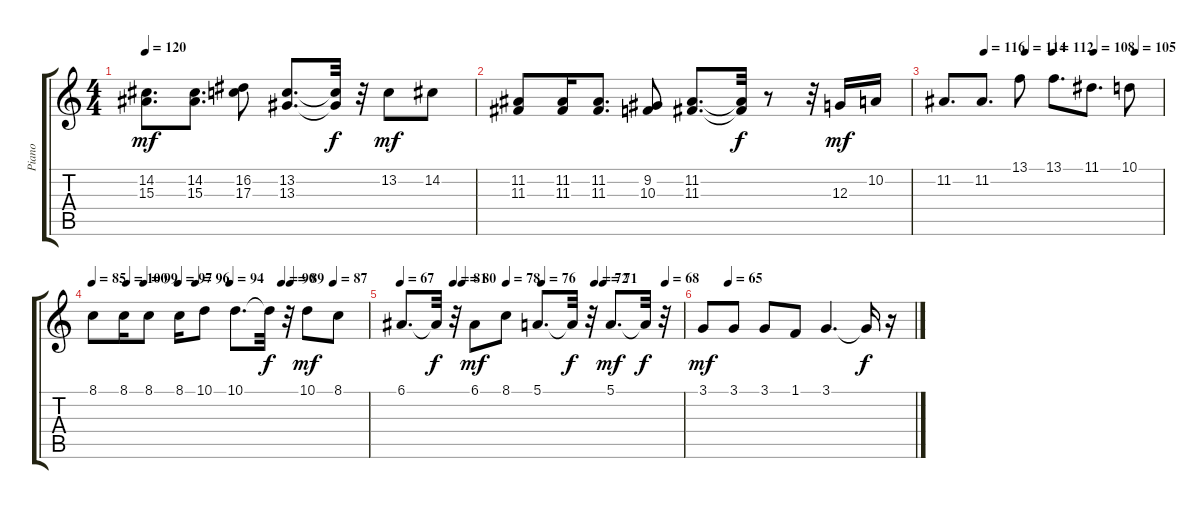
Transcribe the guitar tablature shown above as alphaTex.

\track ("Piano" "Piano") {instrument acousticgrandpiano}
\staff {score tabs}
\tuning (E4 B3 G3 D3 A2 E2) {hide}
\ts (4 4)
\tempo 120
\clef g2
\ks c
(14.2 15.3).8{d dy mf} (14.2 15.3).8{d} (16.2 17.3).8 (13.2 13.3).8{d} (13.2{t} 13.3{t}).32{dy f} r.32 13.2.8{dy mf} 14.2.8 |
(11.2 11.3).8 (11.2 11.3).16 (11.2 11.3).8{d} (9.2 10.3).8 (11.2 11.3).8{d} (11.2{t} 11.3{t}).32{dy f} r.8 r.32 12.3.16{dy mf} 10.2.16 |
\tempo (116 0.1875)
\tempo (114 0.375)
\tempo (112 0.5)
\tempo (108 0.6875)
\tempo (105 0.875)
11.2.8{d} 11.2.8{d} 13.1.8 13.1.8{d} 11.1.8{d} 10.1.8 |
\tempo 85
\tempo (100 0.125)
\tempo (99 0.1875)
\tempo (97 0.3125)
\tempo (96 0.375)
\tempo (94 0.5)
\tempo (90 0.6875)
\tempo (89 0.71875)
\tempo (87 0.875)
8.1.8 8.1.16 8.1.8 8.1.16 10.1.8 10.1.8{d} 10.1{t}.32{dy f} r.32 10.1.8{dy mf} 8.1.8 |
\tempo 67
\tempo (81 0.1875)
\tempo (80 0.21875)
\tempo (78 0.375)
\tempo (76 0.5)
\tempo (72 0.6875)
\tempo (71 0.71875)
\tempo (68 0.9375)
6.1.8{d} 6.1{t}.32{dy f} r.32 6.1.8{dy mf} 8.1.8 5.1.8{d} 5.1{t}.32{dy f} r.32 5.1.8{d dy mf} 5.1{t}.32{dy f} r.32 |
\tempo (65 0.125)
3.1.8{dy mf} 3.1.8 3.1.8 1.1.8 3.1.4{d} 3.1{t}.16{dy f} r.16
